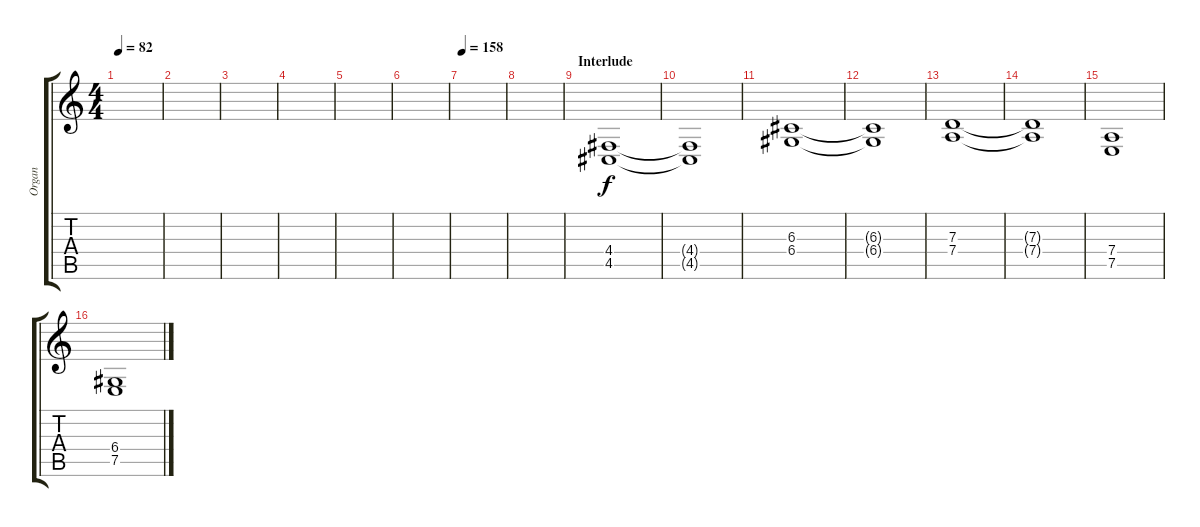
\track ("Organ" "Organ") {instrument drawbarorgan}
\staff {score tabs}
\tuning (E4 B3 G3 D3 A2 E2) {hide}
\ts (4 4)
\tempo 82
\clef g2
\ks c
|
|
|
|
|
|
\tempo 158
|
|
\section ("" "Interlude")
(4.4 4.5).1{balance 6} |
(4.4{t} 4.5{t}).1 |
(6.3 6.4).1 |
(6.3{t} 6.4{t}).1 |
(7.3 7.4).1 |
(7.3{t} 7.4{t}).1 |
(7.4 7.5).1 |
(6.4 7.5).1
